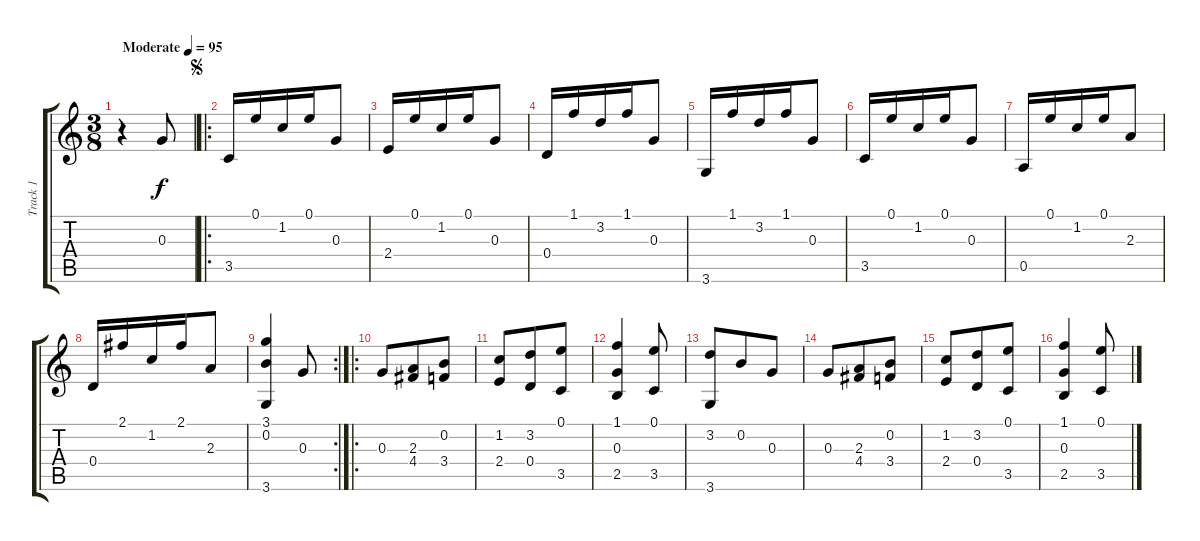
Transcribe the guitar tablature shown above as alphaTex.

\track ("Track 1" "Track 1") {instrument acousticguitarnylon}
\staff {score tabs}
\tuning (E4 B3 G3 D3 A2 E2) {hide}
\ts (3 8)
\tempo (95 "Moderate")
\clef g2
\ks c
r.4{dy f instrument acousticguitarnylon} 0.3.8 |
\ro
\jump segno
3.5.16 0.1.16 1.2.16 0.1.16 0.3.8 |
2.4.16 0.1.16 1.2.16 0.1.16 0.3.8 |
0.4.16 1.1.16 3.2.16 1.1.16 0.3.8 |
3.6.16 1.1.16 3.2.16 1.1.16 0.3.8 |
3.5.16 0.1.16 1.2.16 0.1.16 0.3.8 |
0.5.16 0.1.16 1.2.16 0.1.16 2.3.8 |
0.4.16 2.1.16 1.2.16 2.1.16 2.3.8 |
\rc 2
(3.1 0.2 3.6).4 0.3.8 |
\ro
0.3.8 (2.3 4.4).8 (0.2 3.4).8 |
(1.2 2.4).8 (3.2 0.4).8 (0.1 3.5).8 |
(1.1 0.3 2.5).4 (0.1 3.5).8 |
(3.2 3.6).8 0.2.8 0.3.8 |
0.3.8 (2.3 4.4).8 (0.2 3.4).8 |
(1.2 2.4).8 (3.2 0.4).8 (0.1 3.5).8 |
(1.1 0.3 2.5).4 (0.1 3.5).8
